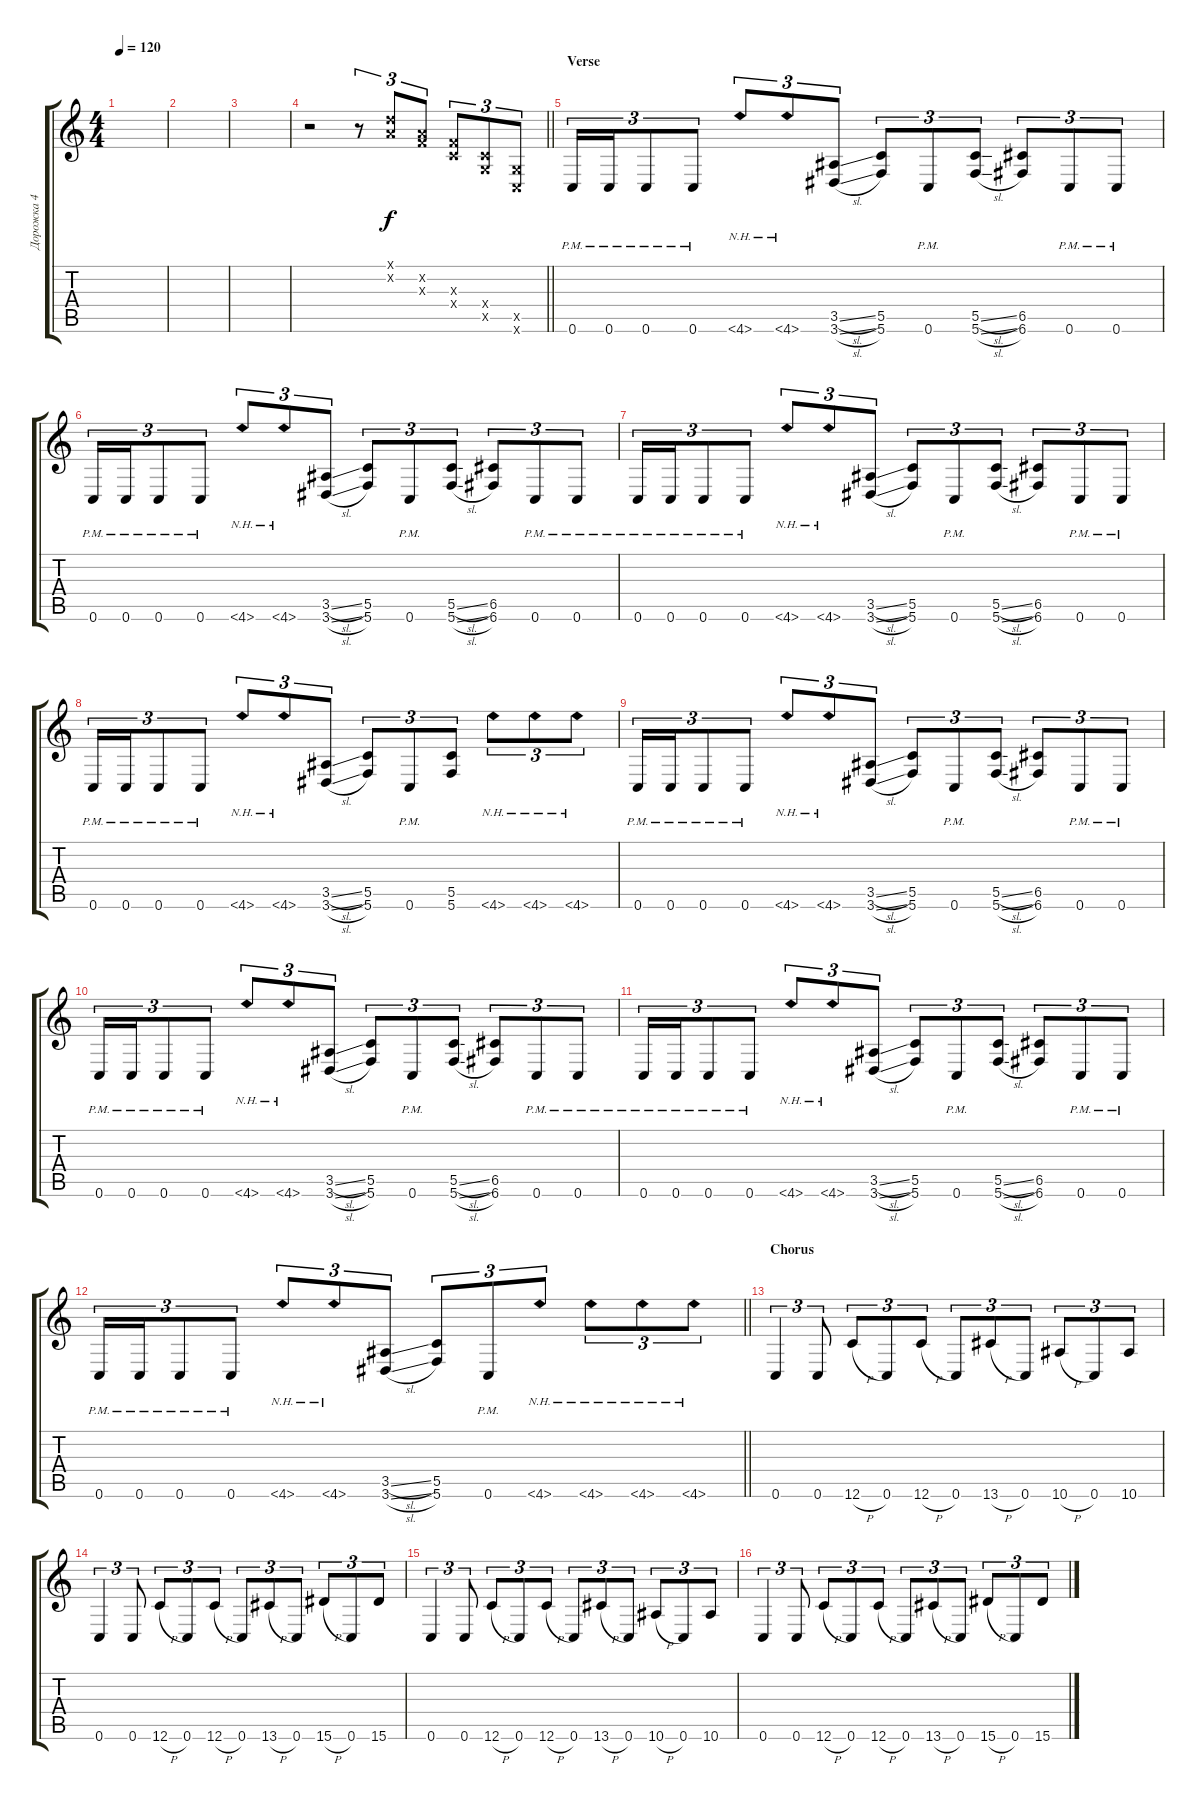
\track ("Дорожка 4" "Дорожка 4") {instrument distortionguitar}
\staff {score tabs}
\tuning (D4 A3 F3 C3 G2 C2) {hide}
\ts (4 4)
\tempo 120
\clef g2
\ks c
|
|
|
\barLineRight lightlight
r.2 r.8{tu (3 2) instrument guitarharmonics} (0.1{x} 0.2{x}).8{tu (3 2)} (0.2{x} 0.3{x}).8{tu (3 2)} (0.3{x} 0.4{x}).8{tu (3 2)} (0.4{x} 0.5{x}).8{tu (3 2)} (0.5{x} 0.6{x}).8{tu (3 2)} |
\section ("" "Verse")
0.6{pm}.16{tu (3 2) instrument distortionguitar} 0.6{pm}.16{tu (3 2)} 0.6{pm}.8{tu (3 2)} 0.6{pm}.8{tu (3 2)} 4.6{nh}.8{tu (3 2)} 4.6{nh}.8{tu (3 2)} (3.5{sl} 3.6{sl}).8{tu (3 2)} (5.5 5.6).8{tu (3 2)} 0.6{pm}.8{tu (3 2)} (5.5{sl} 5.6{sl}).8{tu (3 2)} (6.5 6.6).8{tu (3 2)} 0.6{pm}.8{tu (3 2)} 0.6{pm}.8{tu (3 2)} |
0.6{pm}.16{tu (3 2)} 0.6{pm}.16{tu (3 2)} 0.6{pm}.8{tu (3 2)} 0.6{pm}.8{tu (3 2)} 4.6{nh}.8{tu (3 2)} 4.6{nh}.8{tu (3 2)} (3.5{sl} 3.6{sl}).8{tu (3 2)} (5.5 5.6).8{tu (3 2)} 0.6{pm}.8{tu (3 2)} (5.5{sl} 5.6{sl}).8{tu (3 2)} (6.5 6.6).8{tu (3 2)} 0.6{pm}.8{tu (3 2)} 0.6{pm}.8{tu (3 2)} |
0.6{pm}.16{tu (3 2)} 0.6{pm}.16{tu (3 2)} 0.6{pm}.8{tu (3 2)} 0.6{pm}.8{tu (3 2)} 4.6{nh}.8{tu (3 2)} 4.6{nh}.8{tu (3 2)} (3.5{sl} 3.6{sl}).8{tu (3 2)} (5.5 5.6).8{tu (3 2)} 0.6{pm}.8{tu (3 2)} (5.5{sl} 5.6{sl}).8{tu (3 2)} (6.5 6.6).8{tu (3 2)} 0.6{pm}.8{tu (3 2)} 0.6{pm}.8{tu (3 2)} |
0.6{pm}.16{tu (3 2)} 0.6{pm}.16{tu (3 2)} 0.6{pm}.8{tu (3 2)} 0.6{pm}.8{tu (3 2)} 4.6{nh}.8{tu (3 2)} 4.6{nh}.8{tu (3 2)} (3.5{sl} 3.6{sl}).8{tu (3 2)} (5.5 5.6).8{tu (3 2)} 0.6{pm}.8{tu (3 2)} (5.5 5.6).8{tu (3 2)} 4.6{nh}.8{tu (3 2)} 4.6{nh}.8{tu (3 2)} 4.6{nh}.8{tu (3 2)} |
0.6{pm}.16{tu (3 2)} 0.6{pm}.16{tu (3 2)} 0.6{pm}.8{tu (3 2)} 0.6{pm}.8{tu (3 2)} 4.6{nh}.8{tu (3 2)} 4.6{nh}.8{tu (3 2)} (3.5{sl} 3.6{sl}).8{tu (3 2)} (5.5 5.6).8{tu (3 2)} 0.6{pm}.8{tu (3 2)} (5.5{sl} 5.6{sl}).8{tu (3 2)} (6.5 6.6).8{tu (3 2)} 0.6{pm}.8{tu (3 2)} 0.6{pm}.8{tu (3 2)} |
0.6{pm}.16{tu (3 2)} 0.6{pm}.16{tu (3 2)} 0.6{pm}.8{tu (3 2)} 0.6{pm}.8{tu (3 2)} 4.6{nh}.8{tu (3 2)} 4.6{nh}.8{tu (3 2)} (3.5{sl} 3.6{sl}).8{tu (3 2)} (5.5 5.6).8{tu (3 2)} 0.6{pm}.8{tu (3 2)} (5.5{sl} 5.6{sl}).8{tu (3 2)} (6.5 6.6).8{tu (3 2)} 0.6{pm}.8{tu (3 2)} 0.6{pm}.8{tu (3 2)} |
0.6{pm}.16{tu (3 2)} 0.6{pm}.16{tu (3 2)} 0.6{pm}.8{tu (3 2)} 0.6{pm}.8{tu (3 2)} 4.6{nh}.8{tu (3 2)} 4.6{nh}.8{tu (3 2)} (3.5{sl} 3.6{sl}).8{tu (3 2)} (5.5 5.6).8{tu (3 2)} 0.6{pm}.8{tu (3 2)} (5.5{sl} 5.6{sl}).8{tu (3 2)} (6.5 6.6).8{tu (3 2)} 0.6{pm}.8{tu (3 2)} 0.6{pm}.8{tu (3 2)} |
\barLineRight lightlight
0.6{pm}.16{tu (3 2)} 0.6{pm}.16{tu (3 2)} 0.6{pm}.8{tu (3 2)} 0.6{pm}.8{tu (3 2)} 4.6{nh}.8{tu (3 2)} 4.6{nh}.8{tu (3 2)} (3.5{sl} 3.6{sl}).8{tu (3 2)} (5.5 5.6).8{tu (3 2)} 0.6{pm}.8{tu (3 2)} 4.6{nh}.8{tu (3 2)} 4.6{nh}.8{tu (3 2)} 4.6{nh}.8{tu (3 2)} 4.6{nh}.8{tu (3 2)} |
\section ("" "Chorus")
0.6.4{tu (3 2)} 0.6.8{tu (3 2)} 12.6{h}.8{tu (3 2)} 0.6.8{tu (3 2)} 12.6{h}.8{tu (3 2)} 0.6.8{tu (3 2)} 13.6{h}.8{tu (3 2)} 0.6.8{tu (3 2)} 10.6{h}.8{tu (3 2)} 0.6.8{tu (3 2)} 10.6.8{tu (3 2)} |
0.6.4{tu (3 2)} 0.6.8{tu (3 2)} 12.6{h}.8{tu (3 2)} 0.6.8{tu (3 2)} 12.6{h}.8{tu (3 2)} 0.6.8{tu (3 2)} 13.6{h}.8{tu (3 2)} 0.6.8{tu (3 2)} 15.6{h}.8{tu (3 2)} 0.6.8{tu (3 2)} 15.6.8{tu (3 2)} |
0.6.4{tu (3 2)} 0.6.8{tu (3 2)} 12.6{h}.8{tu (3 2)} 0.6.8{tu (3 2)} 12.6{h}.8{tu (3 2)} 0.6.8{tu (3 2)} 13.6{h}.8{tu (3 2)} 0.6.8{tu (3 2)} 10.6{h}.8{tu (3 2)} 0.6.8{tu (3 2)} 10.6.8{tu (3 2)} |
0.6.4{tu (3 2)} 0.6.8{tu (3 2)} 12.6{h}.8{tu (3 2)} 0.6.8{tu (3 2)} 12.6{h}.8{tu (3 2)} 0.6.8{tu (3 2)} 13.6{h}.8{tu (3 2)} 0.6.8{tu (3 2)} 15.6{h}.8{tu (3 2)} 0.6.8{tu (3 2)} 15.6.8{tu (3 2)}
